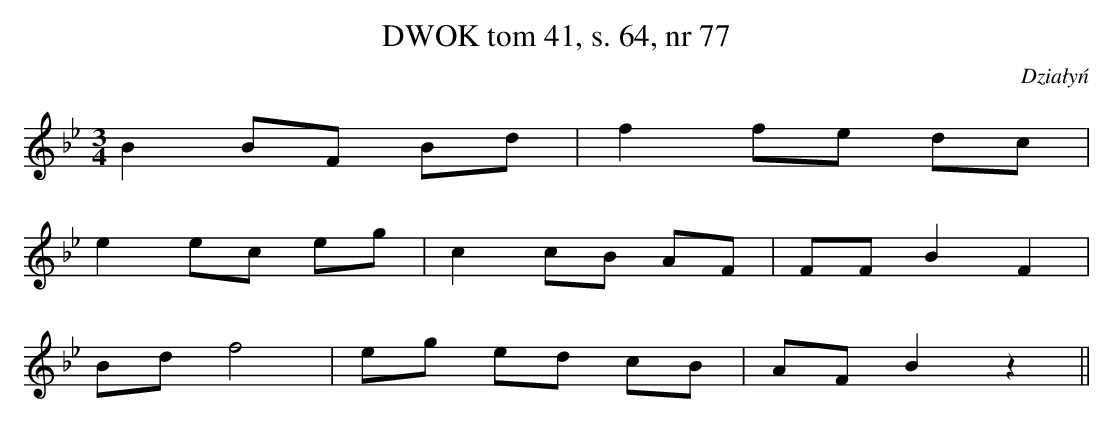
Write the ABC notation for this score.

X:1
T:DWOK tom 41, s. 64, nr 77
O:Działyń
L:1/16
M:3/4
K:Bb
B4 B2F2 B2d2|f4 f2e2 d2c2|
e4 e2c2 e2g2|c4 c2B2 A2F2|F2F2 B4 F4|
B2d2 f8|e2g2 e2d2 c2B2|A2F2 B4 z4||
